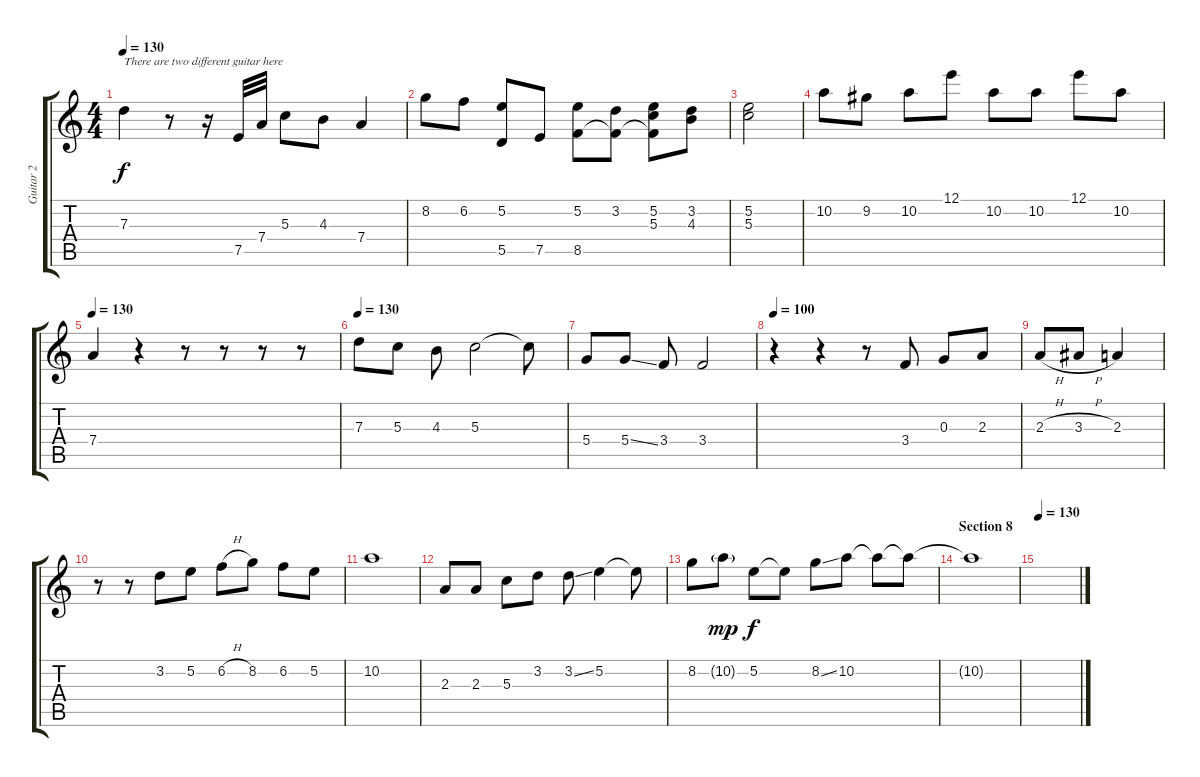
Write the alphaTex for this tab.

\track ("Guitar 2" "Guitar 2") {instrument distortionguitar}
\staff {score tabs}
\tuning (E4 B3 G3 D3 A2 E2) {hide}
\ts (4 4)
\tempo 130
\clef g2
\ks c
7.3.4{txt "There are two different guitar here" dy f balance 8 instrument electricguitarjazz} r.8 r.16 7.5.32 7.4.32 5.3.8 4.3.8 7.4.4 |
8.2.8 6.2.8 (5.2 5.5).8 7.5.8 (5.2 8.5).8 (3.2 8.5{t}).8 (5.2 5.3 8.5{t}).8 (3.2 4.3).8 |
(5.2 5.3).2 |
10.2.8 9.2.8 10.2.8 12.1.8 10.2.8 10.2.8 12.1.8 10.2.8 |
\tempo 130
7.4.4 r.4 r.8 r.8 r.8 r.8 |
\tempo 130
7.3.8{balance 8 instrument electricguitarjazz} 5.3.8 4.3.8 5.3.2 5.3{t}.8 |
5.4.8 5.4{ss}.8 3.4.8 3.4.2 |
\tempo 100
r.4 r.4 r.8 3.4.8 0.3.8 2.3.8 |
2.3{h}.8 3.3{h}.8 2.3.4 |
r.8 r.8 3.2.8 5.2.8 6.2{h}.8 8.2.8 6.2.8 5.2.8 |
10.2.1 |
2.3.8 2.3.8 5.3.8 3.2.8 3.2{ss}.8 5.2.4 5.2{t}.8 |
8.2.8 10.2{g}.8{dy mp} 5.2.8{dy f} 5.2{t}.8 8.2{ss}.8 10.2.8 10.2{t}.8 10.2{t}.8 |
\section ("" "Section 8")
10.2{t}.1 |
\tempo 130
